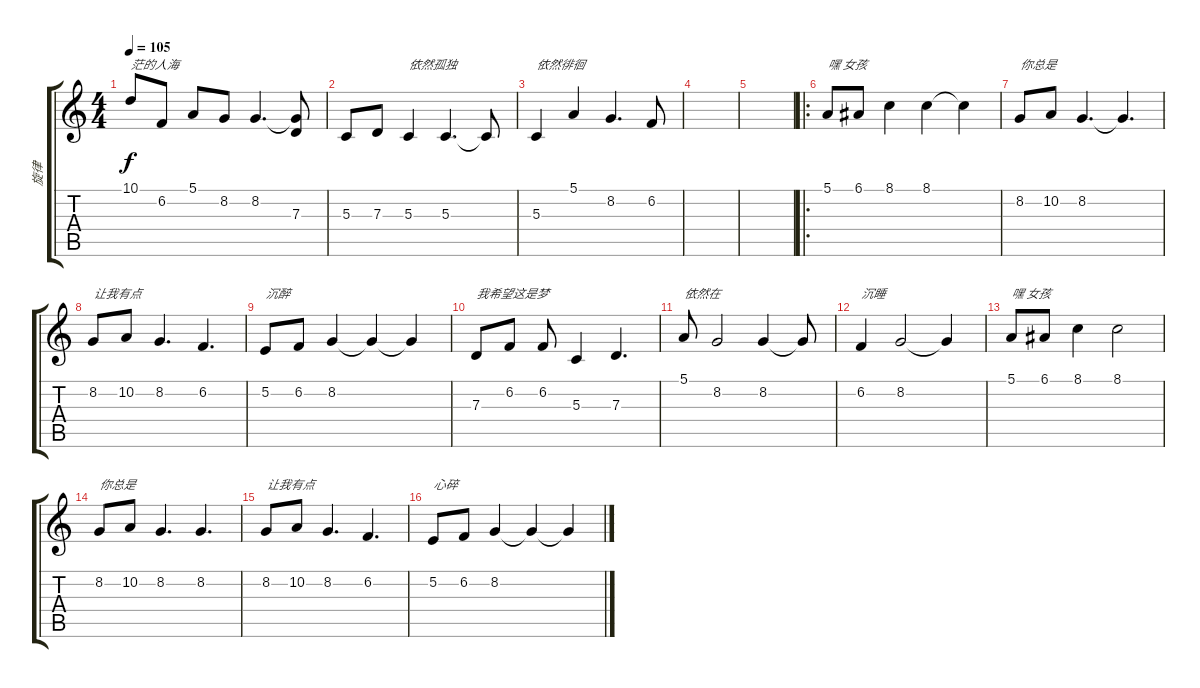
\track ("旋律" "旋律") {instrument lead6voice}
\staff {score tabs}
\tuning (E4 B3 G3 D3 A2 E2) {hide}
\ts (4 4)
\tempo 105
\clef g2
\ks c
10.1.8{txt "茫的人海" dy f} 6.2.8 5.1.8 8.2.8 8.2.4{d} (8.2{t} 7.3{t}).8 |
5.3.8 7.3.8 5.3.4{txt "依然孤独"} 5.3.4{d} 5.3{t}.8 |
5.3.4{txt "依然徘徊"} 5.1.4 8.2.4{d} 6.2.8 |
|
|
\ro
5.1.8{txt "嘿 女孩"} 6.1.8 8.1.4 8.1.4 8.1{t}.4 |
8.2.8{txt "你总是"} 10.2.8 8.2.4{d} 8.2{t}.4{d} |
8.2.8{txt "让我有点"} 10.2.8 8.2.4{d} 6.2.4{d} |
5.2.8{txt "沉醉"} 6.2.8 8.2.4 8.2{t}.4 8.2{t}.4 |
7.3.8{txt "我希望这是梦"} 6.2.8 6.2.8 5.3.4 7.3.4{d} |
5.1.8{txt "依然在"} 8.2.2 8.2.4 8.2{t}.8 |
6.2.4{txt "沉睡"} 8.2.2 8.2{t}.4 |
5.1.8{txt "嘿 女孩"} 6.1.8 8.1.4 8.1.2 |
8.2.8{txt "你总是"} 10.2.8 8.2.4{d} 8.2.4{d} |
8.2.8{txt "让我有点"} 10.2.8 8.2.4{d} 6.2.4{d} |
5.2.8{txt "心碎"} 6.2.8 8.2.4 8.2{t}.4 8.2{t}.4
